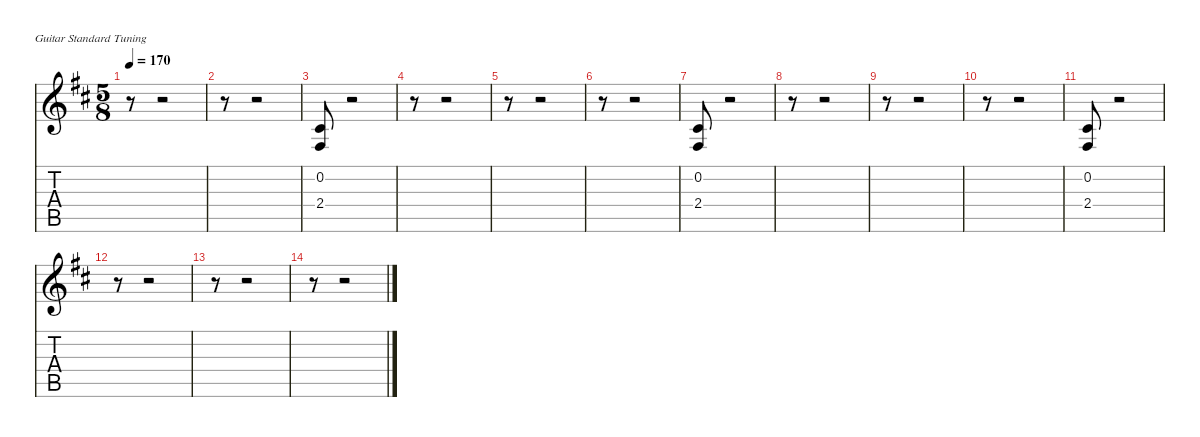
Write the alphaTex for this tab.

\defaultSystemsLayout 4
\hideDynamics
\bracketExtendMode nobrackets
\singleTrackTrackNamePolicy hidden
\multiTrackTrackNamePolicy hidden
\firstSystemTrackNameMode fullname
\firstSystemTrackNameOrientation horizontal
\otherSystemsTrackNameOrientation horizontal
\track ("Trumpet" "tpt.") {instrument trumpet}
\staff {score tabs}
\tuning (E4 B3 G3 D3 A2 E2)
\displaytranspose 2
\ts (5 8)
\tempo 170
\clef g2
\ks d
r.8{dy fff beam Down} r.2{beam Down} |
r.8{beam Down} r.2{beam Down} |
(0.2{acc #} 2.4{acc #}).8{beam Up} r.2{beam Up} |
r.8{beam Down} r.2{beam Down} |
r.8{beam Down} r.2{beam Down} |
r.8{beam Down} r.2{beam Down} |
(0.2{acc #} 2.4{acc #}).8{beam Up} r.2{beam Up} |
r.8{beam Down} r.2{beam Down} |
r.8{beam Down} r.2{beam Down} |
r.8{beam Down} r.2{beam Down} |
(0.2{acc #} 2.4{acc #}).8{beam Up} r.2{beam Up} |
r.8{beam Down} r.2{beam Down} |
r.8{beam Down} r.2{beam Down} |
r.8{beam Down} r.2{beam Down}
